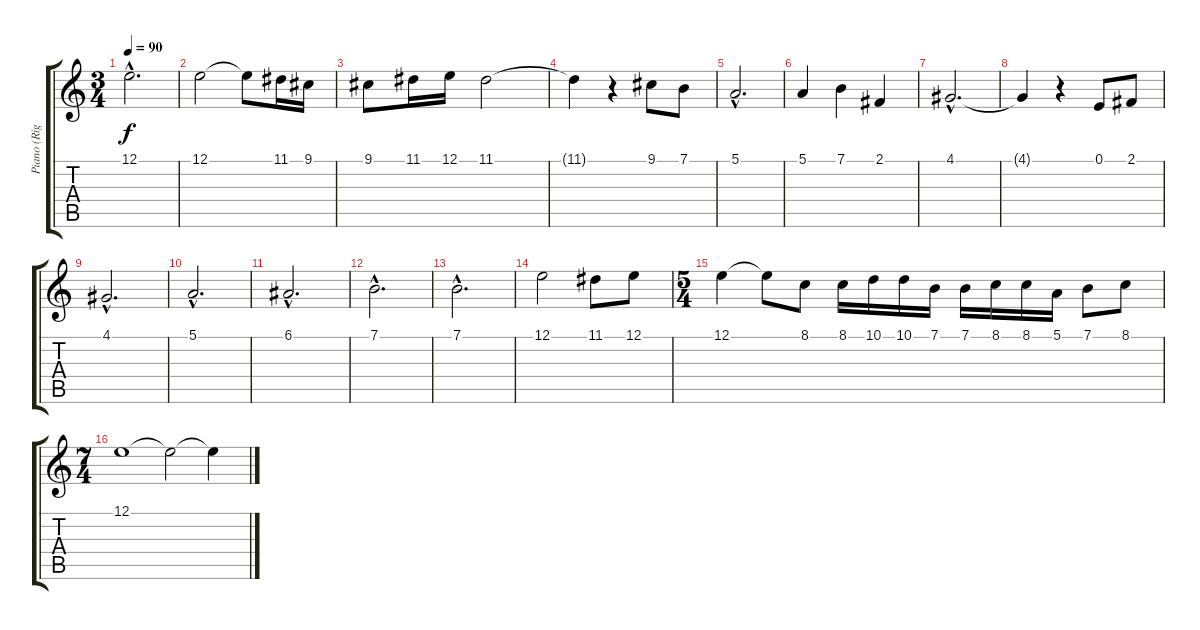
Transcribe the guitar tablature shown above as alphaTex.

\track ("Piano (Right Hand)" "Piano (Rig") {instrument acousticgrandpiano}
\staff {score tabs}
\tuning (E4 B3 G3 D3 A2 E2) {hide}
\ts (3 4)
\tempo 90
\clef g2
\ks c
12.1{hac}.2{d dy f} |
12.1.2 12.1{t}.8 11.1.16 9.1.16 |
9.1.8 11.1.16 12.1.16 11.1.2 |
11.1{t}.4 r.4 9.1.8 7.1.8 |
5.1{hac}.2{d} |
5.1.4 7.1.4 2.1.4 |
4.1{hac}.2{d} |
4.1{t}.4 r.4 0.1.8 2.1.8 |
4.1{hac}.2{d} |
5.1{hac}.2{d} |
6.1{hac}.2{d} |
7.1{hac}.2{d} |
7.1{hac}.2{d} |
12.1.2 11.1.8 12.1.8 |
\ts (5 4)
12.1.4 12.1{t}.8 8.1.8 8.1.16 10.1.16 10.1.16 7.1.16 7.1.16 8.1.16 8.1.16 5.1.16 7.1.8 8.1.8 |
\ts (7 4)
12.1.1 12.1{t}.2 12.1{t}.4
